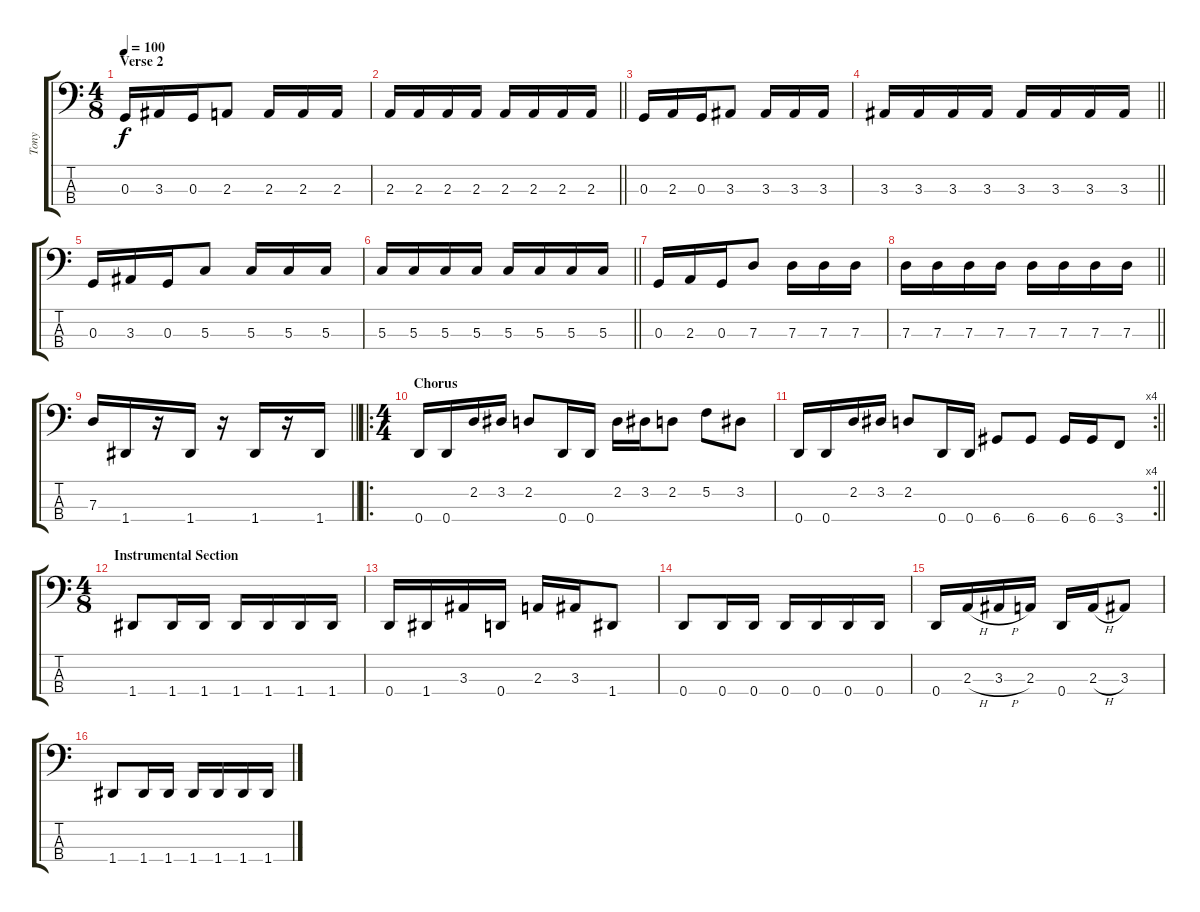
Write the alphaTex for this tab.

\track ("Tony" "Tony") {instrument electricbassfinger}
\staff {score tabs}
\tuning (F2 C2 G1 D1) {hide}
\ts (4 8)
\section ("" "Verse 2")
\tempo 100
\clef f4
\ks c
0.3.16{dy f} 3.3.16 0.3.16 2.3.8 2.3.16 2.3.16 2.3.16 |
\barLineRight lightlight
2.3.16 2.3.16 2.3.16 2.3.16 2.3.16 2.3.16 2.3.16 2.3.16 |
0.3.16 2.3.16 0.3.16 3.3.8 3.3.16 3.3.16 3.3.16 |
\barLineRight lightlight
3.3.16 3.3.16 3.3.16 3.3.16 3.3.16 3.3.16 3.3.16 3.3.16 |
0.3.16 3.3.16 0.3.16 5.3.8 5.3.16 5.3.16 5.3.16 |
\barLineRight lightlight
5.3.16 5.3.16 5.3.16 5.3.16 5.3.16 5.3.16 5.3.16 5.3.16 |
0.3.16 2.3.16 0.3.16 7.3.8 7.3.16 7.3.16 7.3.16 |
\barLineRight lightlight
7.3.16 7.3.16 7.3.16 7.3.16 7.3.16 7.3.16 7.3.16 7.3.16 |
\barLineRight lightlight
7.3.16 1.4.16 r.16 1.4.16 r.16 1.4.16 r.16 1.4.16 |
\ro
\ts (4 4)
\section ("" "Chorus")
0.4.16 0.4.16 2.2.16 3.2.16 2.2.8 0.4.16 0.4.16 2.2.16 3.2.16 2.2.8 5.2.8 3.2.8 |
\rc 4
\barLineRight lightlight
0.4.16 0.4.16 2.2.16 3.2.16 2.2.8 0.4.16 0.4.16 6.4.8 6.4.8 6.4.16 6.4.16 3.4.8 |
\ts (4 8)
\section ("" "Instrumental Section")
1.4.8 1.4.16 1.4.16 1.4.16 1.4.16 1.4.16 1.4.16 |
0.4.16 1.4.16 3.3.16 0.4.16 2.3.16 3.3.16 1.4.8 |
0.4.8 0.4.16 0.4.16 0.4.16 0.4.16 0.4.16 0.4.16 |
0.4.16 2.3{h}.16 3.3{h}.16 2.3.16 0.4.16 2.3{h}.16 3.3.8 |
1.4.8 1.4.16 1.4.16 1.4.16 1.4.16 1.4.16 1.4.16
